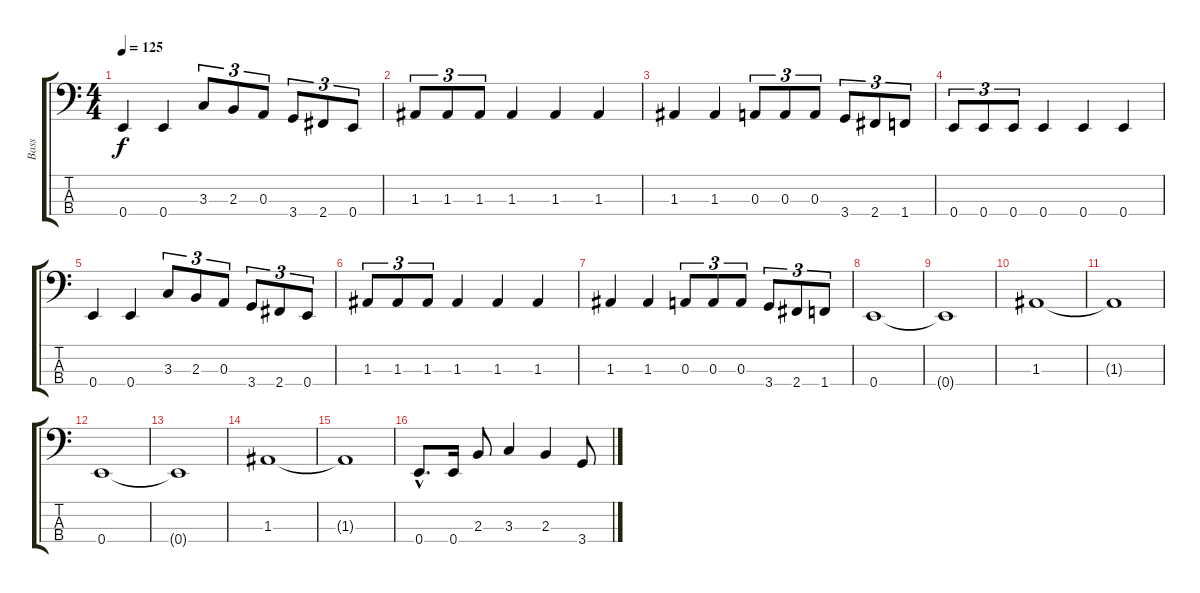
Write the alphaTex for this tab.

\track ("Bass" "Bass") {instrument electricbasspick}
\staff {score tabs}
\tuning (G2 D2 A1 E1) {hide}
\ts (4 4)
\tempo 125
\clef f4
\ks c
0.4.4{dy f} 0.4.4 3.3.8{tu (3 2)} 2.3.8{tu (3 2)} 0.3.8{tu (3 2)} 3.4.8{tu (3 2)} 2.4.8{tu (3 2)} 0.4.8{tu (3 2)} |
1.3.8{tu (3 2)} 1.3.8{tu (3 2)} 1.3.8{tu (3 2)} 1.3.4 1.3.4 1.3.4 |
1.3.4 1.3.4 0.3.8{tu (3 2)} 0.3.8{tu (3 2)} 0.3.8{tu (3 2)} 3.4.8{tu (3 2)} 2.4.8{tu (3 2)} 1.4.8{tu (3 2)} |
0.4.8{tu (3 2)} 0.4.8{tu (3 2)} 0.4.8{tu (3 2)} 0.4.4 0.4.4 0.4.4 |
0.4.4 0.4.4 3.3.8{tu (3 2)} 2.3.8{tu (3 2)} 0.3.8{tu (3 2)} 3.4.8{tu (3 2)} 2.4.8{tu (3 2)} 0.4.8{tu (3 2)} |
1.3.8{tu (3 2)} 1.3.8{tu (3 2)} 1.3.8{tu (3 2)} 1.3.4 1.3.4 1.3.4 |
1.3.4 1.3.4 0.3.8{tu (3 2)} 0.3.8{tu (3 2)} 0.3.8{tu (3 2)} 3.4.8{tu (3 2)} 2.4.8{tu (3 2)} 1.4.8{tu (3 2)} |
0.4.1 |
0.4{t}.1 |
1.3.1 |
1.3{t}.1 |
0.4.1 |
0.4{t}.1 |
1.3.1 |
1.3{t}.1 |
0.4{hac}.8{d} 0.4.16 2.3.8 3.3.4 2.3.4 3.4.8
